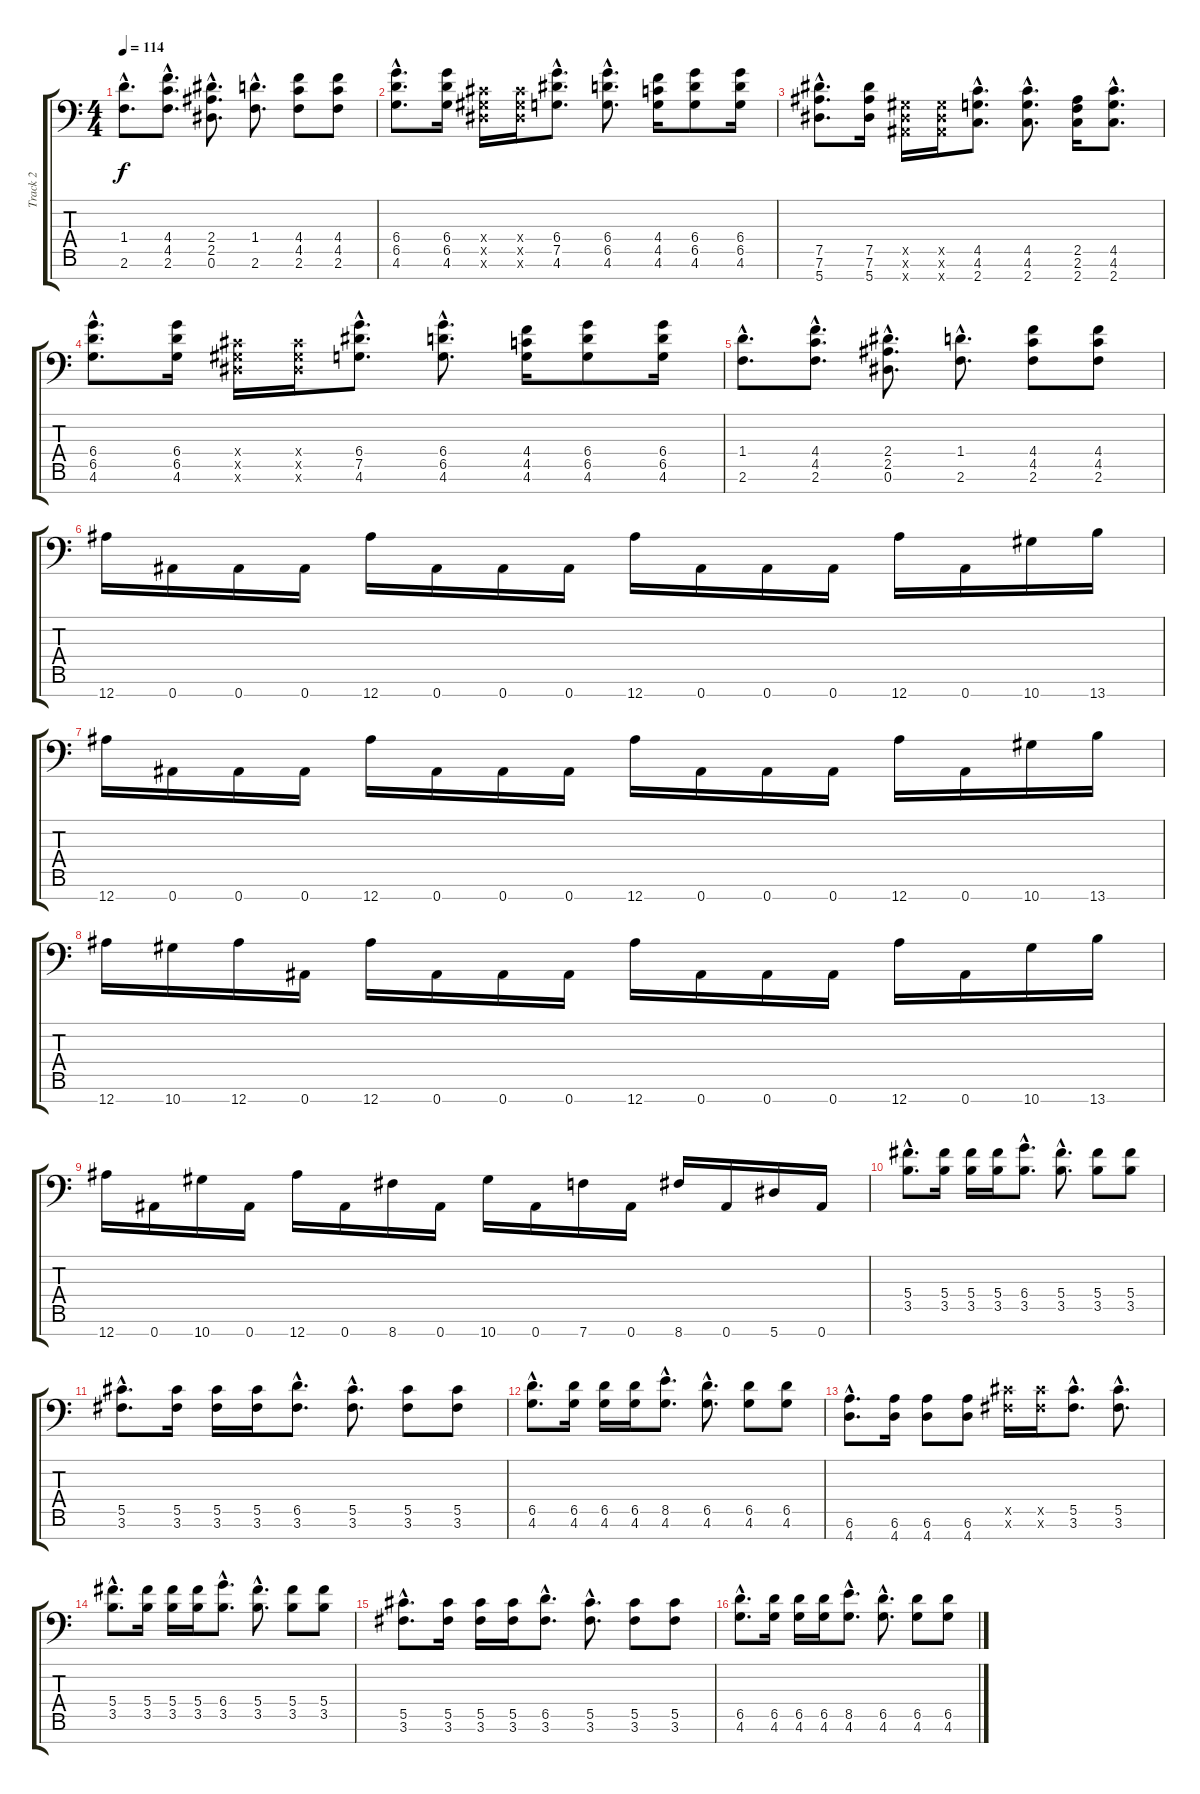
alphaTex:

\track ("Track 2" "Track 2") {instrument overdrivenguitar}
\staff {score tabs}
\tuning (Eb4 Bb3 Gb3 Db3 Ab2 Eb2 Bb1) {hide}
\ts (4 4)
\tempo 114
\clef f4
\ks c
(1.4{hac} 2.6{hac}).8{d dy f} (4.4{hac} 4.5{hac} 2.6{hac}).8{d} (2.4{hac} 2.5{hac} 0.6{hac}).8{d} (1.4{hac} 2.6{hac}).8{d} (4.4 4.5 2.6).8 (4.4 4.5 2.6).8 |
(6.4{hac} 6.5{hac} 4.6{hac}).8{d} (6.4 6.5 4.6).16 (0.4{x} 0.5{x} 0.6{x}).16 (0.4{x} 0.5{x} 0.6{x}).16 (6.4{hac} 7.5{hac} 4.6{hac}).8{d} (6.4{hac} 6.5{hac} 4.6{hac}).8{d} (4.4 4.5 4.6).16 (6.4 6.5 4.6).8 (6.4 6.5 4.6).16 |
(7.5{hac} 7.6{hac} 5.7{hac}).8{d} (7.5 7.6 5.7).16 (0.5{x} 0.6{x} 0.7{x}).16 (0.5{x} 0.6{x} 0.7{x}).16 (4.5{hac} 4.6{hac} 2.7{hac}).8{d} (4.5{hac} 4.6{hac} 2.7{hac}).8{d} (2.5 2.6 2.7).16 (4.5{hac} 4.6{hac} 2.7{hac}).8{d} |
(6.4{hac} 6.5{hac} 4.6{hac}).8{d} (6.4 6.5 4.6).16 (0.4{x} 0.5{x} 0.6{x}).16 (0.4{x} 0.5{x} 0.6{x}).16 (6.4{hac} 7.5{hac} 4.6{hac}).8{d} (6.4{hac} 6.5{hac} 4.6{hac}).8{d} (4.4 4.5 4.6).16 (6.4 6.5 4.6).8 (6.4 6.5 4.6).16 |
(1.4{hac} 2.6{hac}).8{d} (4.4{hac} 4.5{hac} 2.6{hac}).8{d} (2.4{hac} 2.5{hac} 0.6{hac}).8{d} (1.4{hac} 2.6{hac}).8{d} (4.4 4.5 2.6).8 (4.4 4.5 2.6).8 |
12.7.16 0.7.16 0.7.16 0.7.16 12.7.16 0.7.16 0.7.16 0.7.16 12.7.16 0.7.16 0.7.16 0.7.16 12.7.16 0.7.16 10.7.16 13.7.16 |
12.7.16 0.7.16 0.7.16 0.7.16 12.7.16 0.7.16 0.7.16 0.7.16 12.7.16 0.7.16 0.7.16 0.7.16 12.7.16 0.7.16 10.7.16 13.7.16 |
12.7.16 10.7.16 12.7.16 0.7.16 12.7.16 0.7.16 0.7.16 0.7.16 12.7.16 0.7.16 0.7.16 0.7.16 12.7.16 0.7.16 10.7.16 13.7.16 |
12.7.16 0.7.16 10.7.16 0.7.16 12.7.16 0.7.16 8.7.16 0.7.16 10.7.16 0.7.16 7.7.16 0.7.16 8.7.16 0.7.16 5.7.16 0.7.16 |
(5.4{hac} 3.5{hac}).8{d} (5.4 3.5).16 (5.4 3.5).16 (5.4 3.5).16 (6.4{hac} 3.5{hac}).8{d} (5.4{hac} 3.5{hac}).8{d} (5.4 3.5).8 (5.4 3.5).8 |
(5.5{hac} 3.6{hac}).8{d} (5.5 3.6).16 (5.5 3.6).16 (5.5 3.6).16 (6.5{hac} 3.6{hac}).8{d} (5.5{hac} 3.6{hac}).8{d} (5.5 3.6).8 (5.5 3.6).8 |
(6.5{hac} 4.6{hac}).8{d} (6.5 4.6).16 (6.5 4.6).16 (6.5 4.6).16 (8.5{hac} 4.6{hac}).8{d} (6.5{hac} 4.6{hac}).8{d} (6.5 4.6).8 (6.5 4.6).8 |
(6.6{hac} 4.7{hac}).8{d} (6.6 4.7).16 (6.6 4.7).8 (6.6 4.7).8 (5.5{x} 3.6{x}).16 (5.5{x} 3.6{x}).16 (5.5{hac} 3.6{hac}).8{d} (5.5{hac} 3.6{hac}).8{d} |
(5.4{hac} 3.5{hac}).8{d} (5.4 3.5).16 (5.4 3.5).16 (5.4 3.5).16 (6.4{hac} 3.5{hac}).8{d} (5.4{hac} 3.5{hac}).8{d} (5.4 3.5).8 (5.4 3.5).8 |
(5.5{hac} 3.6{hac}).8{d} (5.5 3.6).16 (5.5 3.6).16 (5.5 3.6).16 (6.5{hac} 3.6{hac}).8{d} (5.5{hac} 3.6{hac}).8{d} (5.5 3.6).8 (5.5 3.6).8 |
(6.5{hac} 4.6{hac}).8{d} (6.5 4.6).16 (6.5 4.6).16 (6.5 4.6).16 (8.5{hac} 4.6{hac}).8{d} (6.5{hac} 4.6{hac}).8{d} (6.5 4.6).8 (6.5 4.6).8
